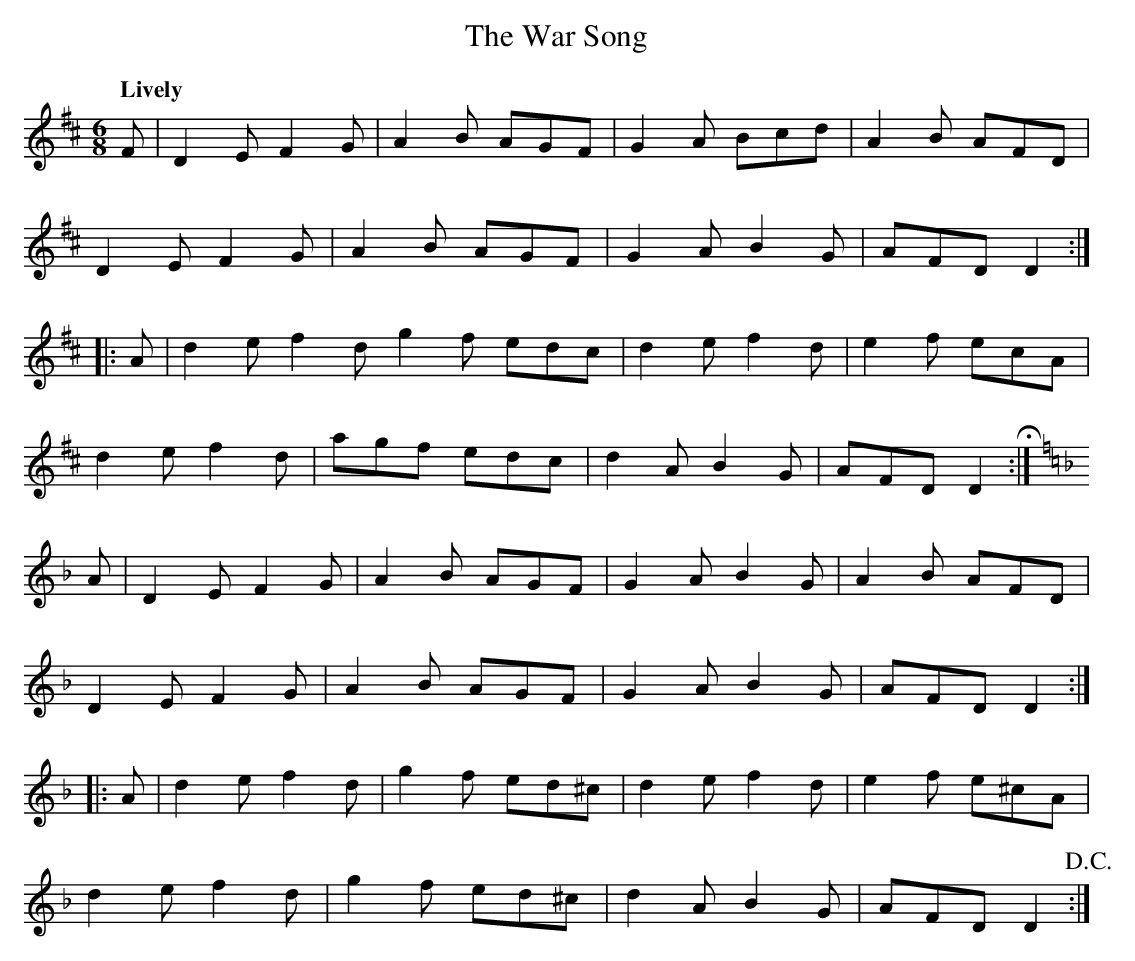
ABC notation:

X:1
T:War Song, The
M:6/8
L:1/8
Q:"Lively"
K:D
F|D2E F2G|A2 B AGF|G2 A Bcd|A2B AFD|
D2E F2G|A2B AGF|G2A B2G|AFD D2:|
|:A|d2e f2d g2f edc|d2e f2d|e2f ecA|
d2e f2d|agf edc|d2A B2G|AFD D2!fermata!:|
K:Dmin
A|D2E F2G|A2B AGF|G2A B2G|A2B AFD|
D2E F2G|A2B AGF|G2A B2G|AFD D2:|
|:A|d2e  f2d|g2f ed^c|d2e f2d|e2f e^cA|
d2e f2d|g2f ed^c|d2A B2G|AFD D2!D.C.!:|
